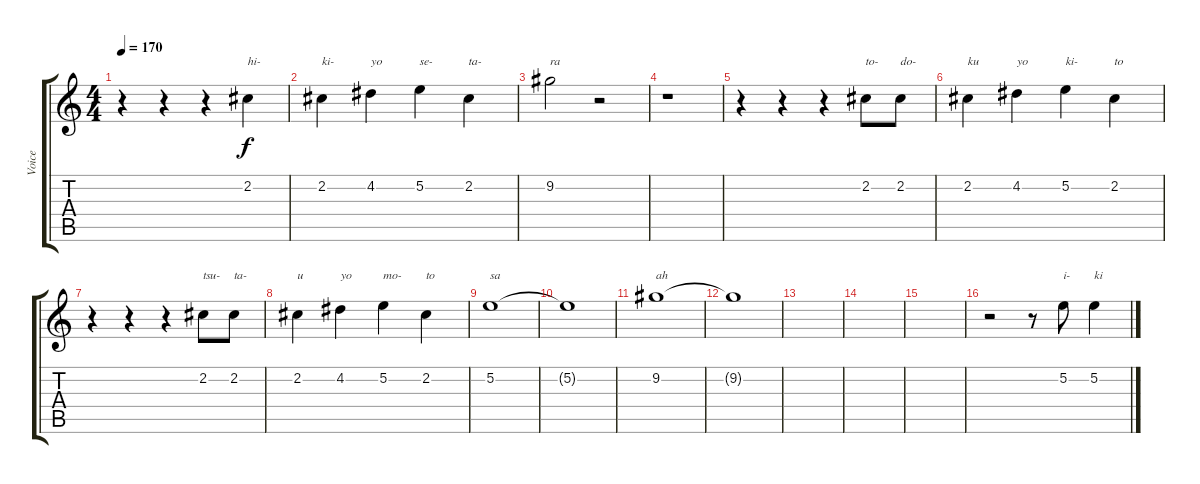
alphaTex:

\track ("Voice" "Voice") {instrument contrabass}
\staff {score tabs}
\tuning (E4 B3 G3 D3 A2 E2) {hide}
\ts (4 4)
\tempo 170
\clef g2
\ks c
r.4{dy f} r.4 r.4 2.2.4{txt "hi-"} |
2.2.4{txt "ki-"} 4.2.4{txt "yo"} 5.2.4{txt "se-"} 2.2.4{txt "ta-"} |
9.2.2{txt "ra"} r.2 |
r.1 |
r.4 r.4 r.4 2.2.8{txt "to-"} 2.2.8{txt "do-"} |
2.2.4{txt "ku"} 4.2.4{txt "yo"} 5.2.4{txt "ki-"} 2.2.4{txt "to"} |
r.4 r.4 r.4 2.2.8{txt "tsu-"} 2.2.8{txt "ta-"} |
2.2.4{txt "u"} 4.2.4{txt "yo"} 5.2.4{txt "mo-"} 2.2.4{txt "to"} |
5.2.1{txt "sa"} |
5.2{t}.1 |
9.2.1{txt "ah"} |
9.2{t}.1 |
|
|
|
r.2 r.8 5.2.8{txt "i-"} 5.2.4{txt "ki"}
